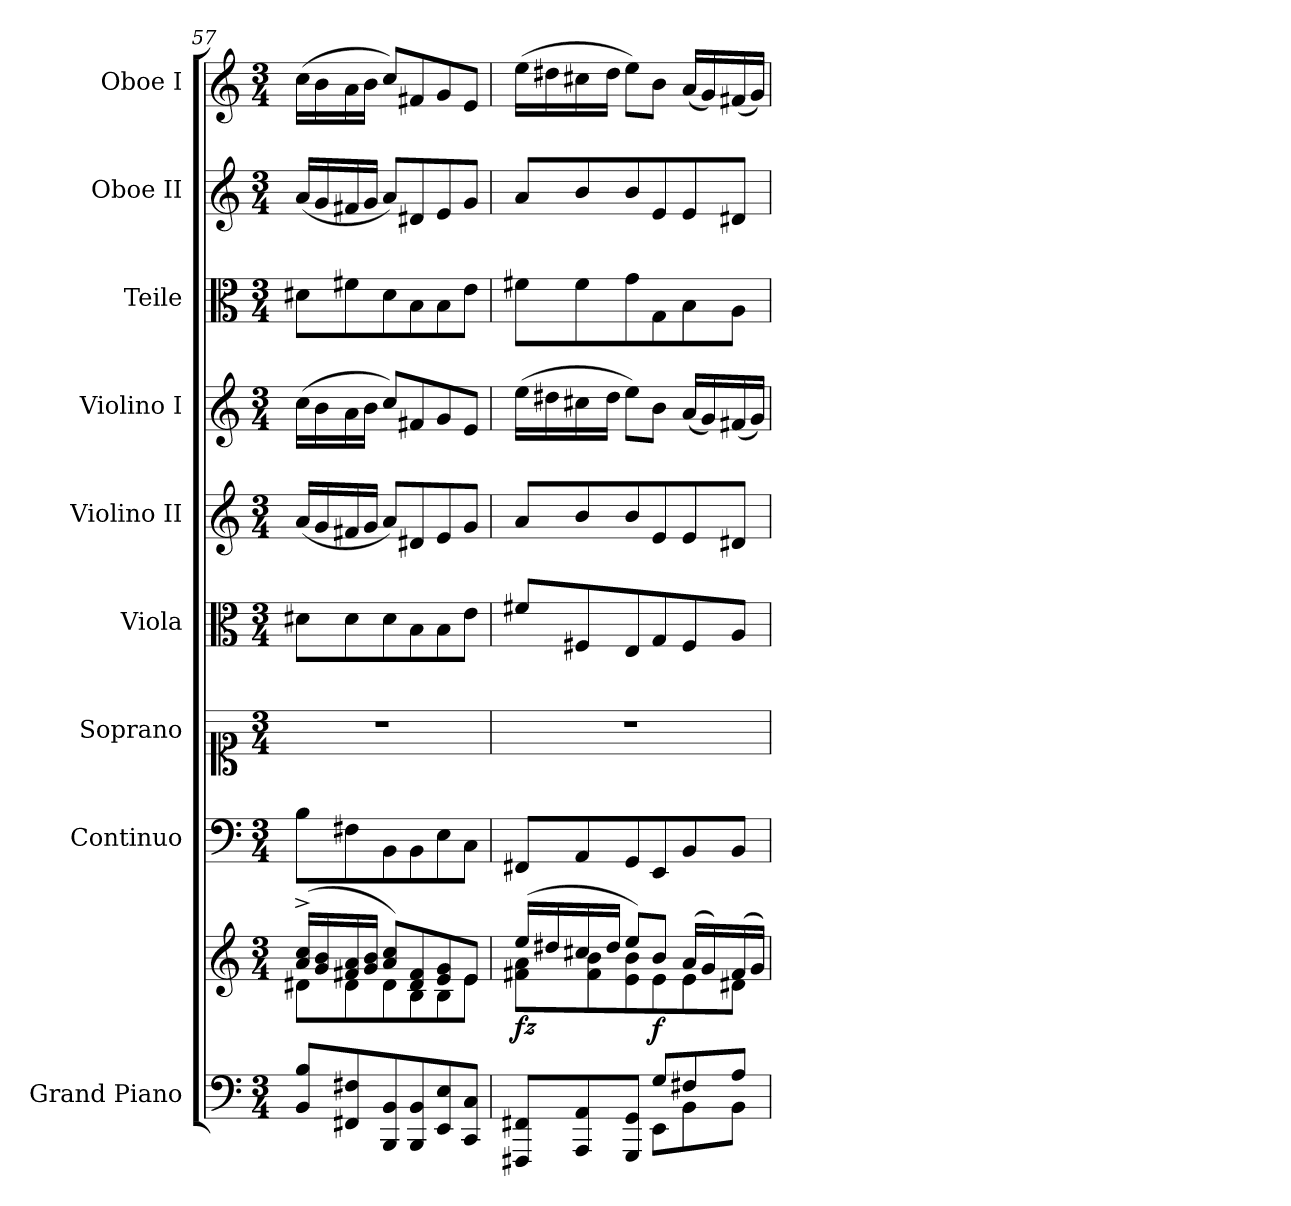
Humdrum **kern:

**kern	**kern	**dynam	**kern	**kern	**kern	**kern	**kern	**kern	**kern	**kern
*part9	*part9	*part9	*part8	*part7	*part6	*part5	*part4	*part3	*part2	*part1
*staff10	*staff9	*staff9/10	*staff8	*staff7	*staff6	*staff5	*staff4	*staff3	*staff2	*staff1
*I"Grand Piano	*	*	*I"Continuo	*I"Soprano	*I"Viola	*I"Violino II	*I"Violino I	*I"Teile	*I"Oboe II	*I"Oboe I
*I'Pno	*	*	*	*	*	*	*	*	*I'Ob	*I'Ob
*clefF4	*clefG2	*	*clefF4	*clefC1	*clefC3	*clefG2	*clefG2	*clefC3	*clefG2	*clefG2
*k[]	*k[]	*	*k[]	*k[]	*k[]	*k[]	*k[]	*k[]	*k[]	*k[]
*M3/4	*M3/4	*	*M3/4	*M3/4	*M3/4	*M3/4	*M3/4	*M3/4	*M3/4	*M3/4
=57	=57	=57	=57	=57	=57	=57	=57	=57	=57	=57
*	*^	*	*	*	*	*	*	*	*	*
8BB/ 8B/L	(16a/^ 16cc/^LL	8d#X\L	.	8B\L	2.r	8d#X\L	(<16a/LL	(>16cc\LL	8d#X\L	(<16a/LL	(>16cc\LL
.	16g/ 16b/	.	.	.	.	.	16g/	16b\	.	16g/	16b\
8FF#X/ 8F#X/	16f#X/ 16a/	8d#\	.	8F#X\	.	8d#\	16f#X/	16a\	8f#X\	16f#X/	16a\
.	16g/ 16b/JJ	.	.	.	.	.	16g/JJ	16b\JJ	.	16g/JJ	16b\JJ
8BBB/ 8BB/	8a/ 8cc/L)	8d#\	.	8BB\	.	8d#\	8a/L)	8cc/L)	8d#\	8a/L)	8cc/L)
8BBB/ 8BB/	8d#/ 8f#/	8B\	.	8BB\	.	8B\	8d#X/	8f#X/	8B\	8d#X/	8f#X/
8EE/ 8E/	8e/ 8g/	8B\	.	8E\	.	8B\	8e/	8g/	8B\	8e/	8g/
8CC/ 8C/J	8e/J	8e\J	.	8C\J	.	8e\J	8g/J	8e/J	8e\J	8g/J	8e/J
=58	=58	=58	=58	=58	=58	=58	=58	=58	=58	=58	=58
*^	*	*	*	*	*	*	*	*	*	*	*
!	!	!	!	!LO:DY:b	!	!	!	!	!	!	!	!
8FFF#X/ 8FF#X/L	4.ryy	(16ee/LL	8f#X\ 8a\L	fz	8FF#X/L	2.r	8f#X/L	8a/L	(>16ee\LL	8f#X\L	8a/L	(>16ee\LL
.	.	16dd#X/	.	.	.	.	.	.	16dd#X\	.	.	16dd#X\
8AAA/ 8AA/	.	16cc#X/	8f#\ 8b\	.	8AA/	.	8F#X/	8b/	16cc#X\	8f#\	8b/	16cc#X\
.	.	16dd#/JJ	.	.	.	.	.	.	16dd#\JJ	.	.	16dd#\JJ
8GGG/ 8GG/J	.	8ee/L)	8e\ 8b\	.	8GG/	.	8E/	8b/	8ee\L)	8g\	8b/	8ee\L)
!	!	!	!	!LO:DY:b	!	!	!	!	!	!	!	!
8G/L	8EE\L	8b/J	8e\	f	8EE/	.	8G/	8e/	8b\J	8G\	8e/	8b\J
8F#X/	8BB\	(16a/LL	8e\	.	8BB/	.	8F#/	8e/	(<16a/LL	8B\	8e/	(<16a/LL
.	.	16g/)	.	.	.	.	.	.	16g/)	.	.	16g/)
8A/J	8BB\J	(16f#/	8d#X\J	.	8BB/J	.	8A/J	8d#X/J	(<16f#X/	8A\J	8d#X/J	(<16f#X/
.	.	16g/JJ)	.	.	.	.	.	.	16g/JJ)	.	.	16g/JJ)
*v	*v	*	*	*	*	*	*	*	*	*	*	*
*	*v	*v	*	*	*	*	*	*	*	*	*
=	=	=	=	=	=	=	=	=	=	=
*-	*-	*-	*-	*-	*-	*-	*-	*-	*-	*-
